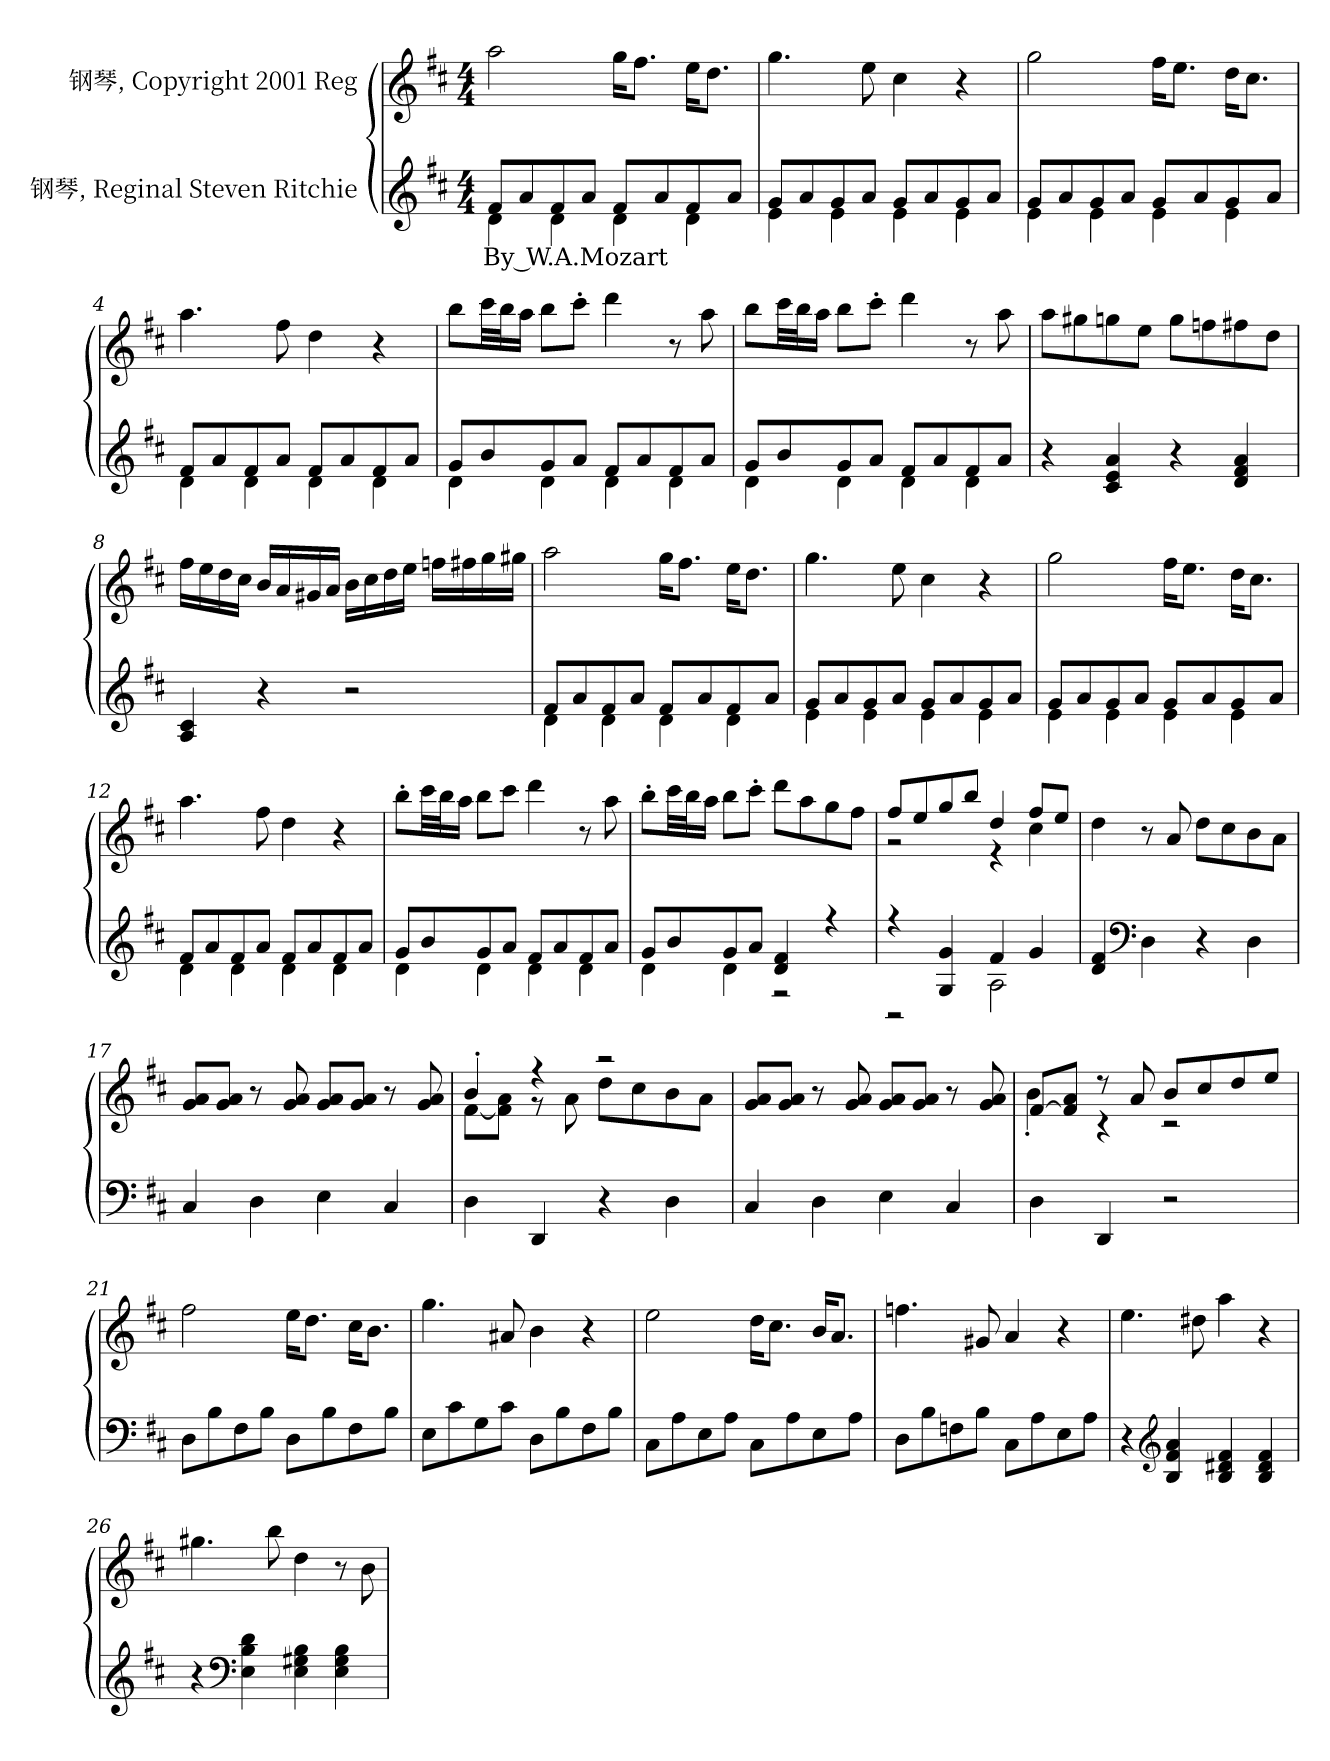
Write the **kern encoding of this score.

**kern	**text	**kern
*part2	*part2	*part1
*staff2	*staff2	*staff1
*I"钢琴, Reginal Steven Ritchie	*	*I"钢琴, Copyright 2001 Reg
*clefG2	*	*clefG2
*k[f#c#]	*	*k[f#c#]
*M4/4	*	*M4/4
*MM180	*	*MM180
=1	=1	=1
*^	*	*
8f#/L	4d\	By W.A.Mozart	2aa\
8a/	.	.	.
8f#/	4d\	.	.
8a/J	.	.	.
8f#/L	4d\	.	16gg\KL
.	.	.	8.ff#\J
8a/	.	.	.
8f#/	4d\	.	16ee\KL
.	.	.	8.dd\J
8a/J	.	.	.
=2	=2	=2	=2
8g/L	4e\	.	4.gg\
8a/	.	.	.
8g/	4e\	.	.
8a/J	.	.	8ee\
8g/L	4e\	.	4cc#\
8a/	.	.	.
8g/	4e\	.	4r
8a/J	.	.	.
!!LO:LB:g=z
=3	=3	=3	=3
8g/L	4e\	.	2gg\
8a/	.	.	.
8g/	4e\	.	.
8a/J	.	.	.
8g/L	4e\	.	16ff#\KL
.	.	.	8.ee\J
8a/	.	.	.
8g/	4e\	.	16dd\KL
.	.	.	8.cc#\J
8a/J	.	.	.
=4	=4	=4	=4
8f#/L	4d\	.	4.aa\
8a/	.	.	.
8f#/	4d\	.	.
8a/J	.	.	8ff#\
8f#/L	4d\	.	4dd\
8a/	.	.	.
8f#/	4d\	.	4r
8a/J	.	.	.
=5	=5	=5	=5
8g/L	4d\	.	8bb\L
8b/	.	.	32ccc#\LL
.	.	.	32bb\J
.	.	.	16aa\JJ
8g/	4d\	.	8bb\L
8a/J	.	.	8ccc#'\J
8f#/L	4d\	.	4ddd\
8a/	.	.	.
8f#/	4d\	.	8r
8a/J	.	.	8aa\
=6	=6	=6	=6
8g/L	4d\	.	8bb\L
8b/	.	.	32ccc#\LL
.	.	.	32bb\J
.	.	.	16aa\JJ
8g/	4d\	.	8bb\L
8a/J	.	.	8ccc#'\J
8f#/L	4d\	.	4ddd\
8a/	.	.	.
8f#/	4d\	.	8r
8a/J	.	.	8aa\
*v	*v	*	*
!!LO:LB:g=z
=7	=7	=7
4r	.	8aa\L
.	.	8gg#X\
4c#/ 4e/ 4a/	.	8ggn\
.	.	8ee\J
4r	.	8gg\L
.	.	8ffn\
4d/ 4f#/ 4a/	.	8ff#X\
.	.	8dd\J
=8	=8	=8
4A/ 4c#/	.	16ff#\LL
.	.	16ee\
.	.	16dd\
.	.	16cc#\JJ
4r	.	16b/LL
.	.	16a/
.	.	16g#X/
.	.	16a/JJ
2r	.	16b\LL
.	.	16cc#\
.	.	16dd\
.	.	16ee\JJ
.	.	16ffn\LL
.	.	16ff#X\
.	.	16gg\
.	.	16gg#X\JJ
=9	=9	=9
*^	*	*
8f#/L	4d\	.	2aa\
8a/	.	.	.
8f#/	4d\	.	.
8a/J	.	.	.
8f#/L	4d\	.	16gg\KL
.	.	.	8.ff#\J
8a/	.	.	.
8f#/	4d\	.	16ee\KL
.	.	.	8.dd\J
8a/J	.	.	.
!!LO:LB:g=z
=10	=10	=10	=10
8g/L	4e\	.	4.gg\
8a/	.	.	.
8g/	4e\	.	.
8a/J	.	.	8ee\
8g/L	4e\	.	4cc#\
8a/	.	.	.
8g/	4e\	.	4r
8a/J	.	.	.
=11	=11	=11	=11
8g/L	4e\	.	2gg\
8a/	.	.	.
8g/	4e\	.	.
8a/J	.	.	.
8g/L	4e\	.	16ff#\KL
.	.	.	8.ee\J
8a/	.	.	.
8g/	4e\	.	16dd\KL
.	.	.	8.cc#\J
8a/J	.	.	.
=12	=12	=12	=12
8f#/L	4d\	.	4.aa\
8a/	.	.	.
8f#/	4d\	.	.
8a/J	.	.	8ff#\
8f#/L	4d\	.	4dd\
8a/	.	.	.
8f#/	4d\	.	4r
8a/J	.	.	.
=13	=13	=13	=13
8g/L	4d\	.	8bb'\L
8b/	.	.	32ccc#\LL
.	.	.	32bb\J
.	.	.	16aa\JJ
8g/	4d\	.	8bb\L
8a/J	.	.	8ccc#\J
8f#/L	4d\	.	4ddd\
8a/	.	.	.
8f#/	4d\	.	8r
8a/J	.	.	8aa\
!!LO:LB:g=z
=14	=14	=14	=14
8g/L	4d\	.	8bb'\L
8b/	.	.	32ccc#\LL
.	.	.	32bb\J
.	.	.	16aa\JJ
8g/	4d\	.	8bb\L
8a/J	.	.	8ccc#'\J
4d/ 4f#/	2r	.	8ddd\L
.	.	.	8aa\
4r	.	.	8gg\
.	.	.	8ff#\J
=15	=15	=15	=15
*	*	*	*^
4r	2r	.	8ff#/L	2r
.	.	.	8ee/	.
4G/ 4g/	.	.	8gg/	.
.	.	.	8bb/J	.
4f#/	2A\	.	4dd/	4r
4g/	.	.	8ff#/L	4cc#\
.	.	.	8ee/J	.
*v	*v	*	*	*
*	*	*v	*v
=16	=16	=16
4d/ 4f#/	.	4dd\
*clefF4	*	*
4D\	.	8r
.	.	8a/
4r	.	8dd\L
.	.	8cc#\
4D\	.	8b\
.	.	8a\J
=17	=17	=17
4C#/	.	8g/ 8a/L
.	.	8g/ 8a/J
4D\	.	8r
.	.	8g/ 8a/
4E\	.	8g/ 8a/L
.	.	8g/ 8a/J
4C#/	.	8r
.	.	8g/ 8a/
!!LO:LB:g=z
=18	=18	=18
*	*	*^
4D\	.	4b'/	[8f#\L
.	.	.	8f#\] 8a\J
4DD/	.	4r	8r
.	.	.	8a\
4r	.	2r	8dd\L
.	.	.	8cc#\
4D\	.	.	8b\
.	.	.	8a\J
*	*	*v	*v
=19	=19	=19
4C#/	.	8g/ 8a/L
.	.	8g/ 8a/J
4D\	.	8r
.	.	8g/ 8a/
4E\	.	8g/ 8a/L
.	.	8g/ 8a/J
4C#/	.	8r
.	.	8g/ 8a/
=20	=20	=20
*	*	*^
4D\	.	[8f#/L	4b'\
.	.	8f#/] 8a/J	.
4DD/	.	8r	4r
.	.	8a/	.
2r	.	8b/L	2r
.	.	8cc#/	.
.	.	8dd/	.
.	.	8ee/J	.
*	*	*v	*v
=21	=21	=21
8D\L	.	2ff#\
8B\	.	.
8F#\	.	.
8B\J	.	.
8D\L	.	16ee\KL
.	.	8.dd\J
8B\	.	.
8F#\	.	16cc#\KL
.	.	8.b\J
8B\J	.	.
!!LO:PB:g=z
=22	=22	=22
8E\L	.	4.gg\
8c#\	.	.
8G\	.	.
8c#\J	.	8a#X/
8D\L	.	4b\
8B\	.	.
8F#\	.	4r
8B\J	.	.
=23	=23	=23
8C#\L	.	2ee\
8A\	.	.
8E\	.	.
8A\J	.	.
8C#\L	.	16dd\KL
.	.	8.cc#\J
8A\	.	.
8E\	.	16b/KL
.	.	8.a/J
8A\J	.	.
=24	=24	=24
8D\L	.	4.ffn\
8B\	.	.
8Fn\	.	.
8B\J	.	8g#X/
8C#\L	.	4a/
8A\	.	.
8E\	.	4r
8A\J	.	.
=25	=25	=25
4r	.	4.ee\
*clefG2	*	*
4B/ 4f#/ 4a/	.	.
.	.	8dd#X\
4B/ 4d#X/ 4f#/	.	4aa\
4B/ 4d#/ 4f#/	.	4r
!!LO:LB:g=z
=26	=26	=26
4r	.	4.gg#X\
*clefF4	*	*
4E\ 4B\ 4d\	.	.
.	.	8bb\
4E\ 4G#X\ 4B\	.	4dd\
4E\ 4G#\ 4B\	.	8r
.	.	8b\
=	=	=
*-	*-	*-
